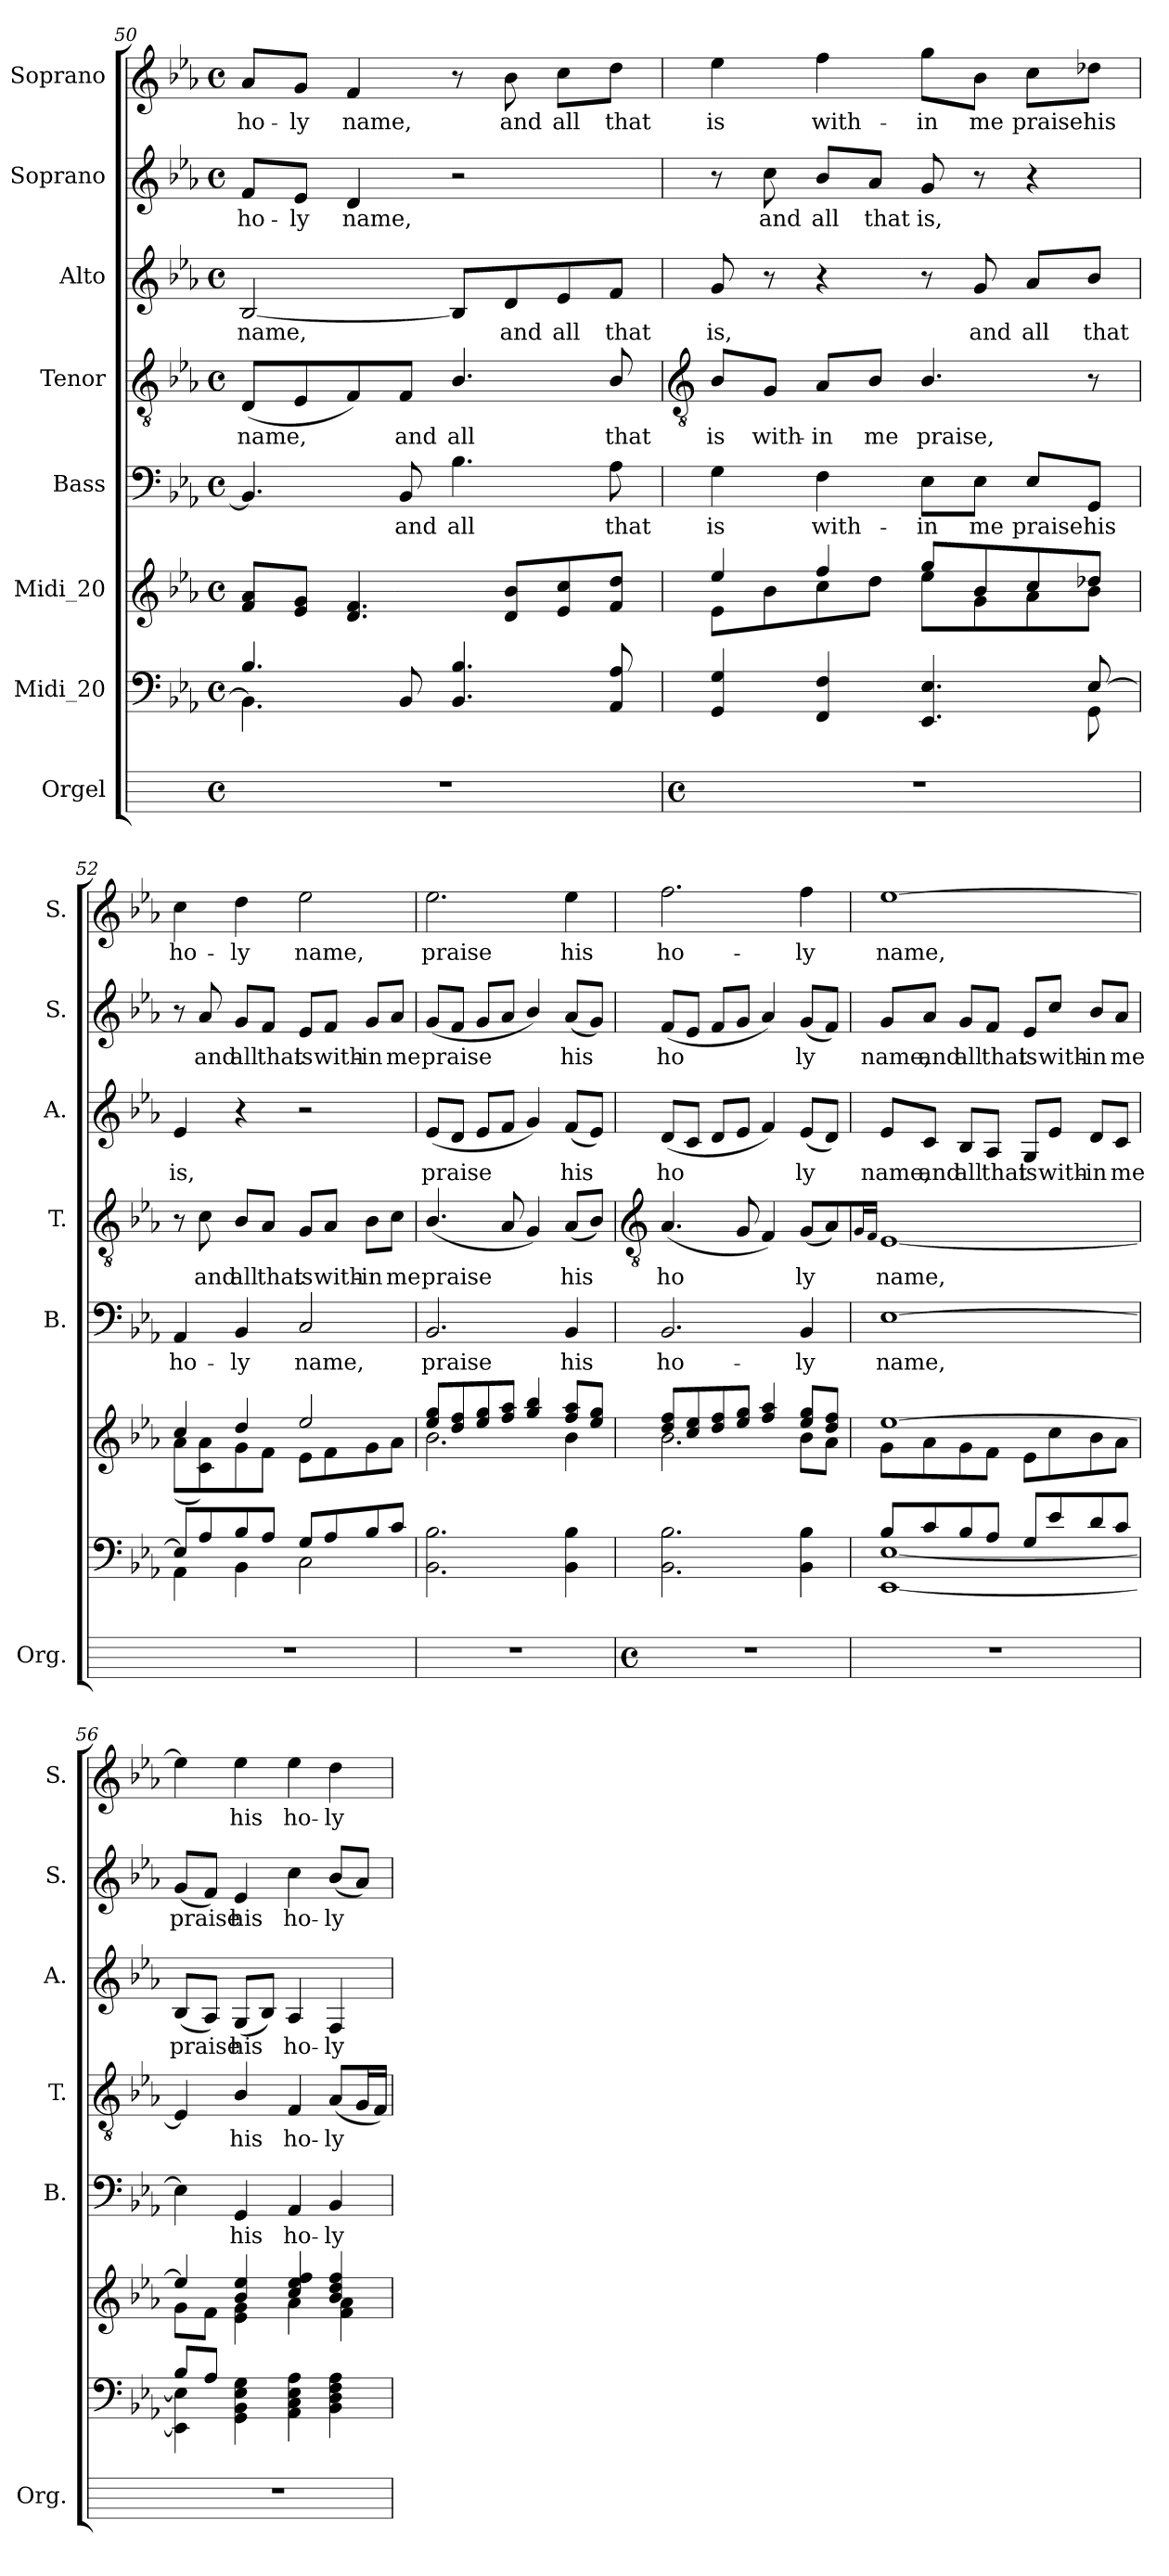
**kern	**kern	**kern	**kern	**text	**kern	**text	**kern	**text	**kern	**text	**kern	**text
*part8	*part7	*part6	*part5	*part5	*part4	*part4	*part3	*part3	*part2	*part2	*part1	*part1
*staff8	*staff7	*staff6	*staff5	*staff5	*staff4	*staff4	*staff3	*staff3	*staff2	*staff2	*staff1	*staff1
*I"Orgel	*I"Midi_20	*I"Midi_20	*I"Bass	*	*I"Tenor	*	*I"Alto	*	*I"Soprano	*	*I"Soprano	*
*I'Org.	*	*	*I'B.	*	*I'T.	*	*I'A.	*	*I'S.	*	*I'S.	*
*	*clefF4	*clefG2	*clefF4	*	*clefGv2	*	*clefG2	*	*clefG2	*	*clefG2	*
*	*k[b-e-a-]	*k[b-e-a-]	*k[b-e-a-]	*	*k[b-e-a-]	*	*k[b-e-a-]	*	*k[b-e-a-]	*	*k[b-e-a-]	*
*	*E-:	*E-:	*E-:	*	*E-:	*	*E-:	*	*E-:	*	*E-:	*
*M4/4	*M4/4	*M4/4	*M4/4	*	*M4/4	*	*M4/4	*	*M4/4	*	*M4/4	*
*met(c)	*met(c)	*met(c)	*met(c)	*	*met(c)	*	*met(c)	*	*met(c)	*	*met(c)	*
=50	=50	=50	=50	=50	=50	=50	=50	=50	=50	=50	=50	=50
*	*^	*^	*	*	*	*	*	*	*	*	*	*
!	!	!	!	!	!	!	!	!LO:LY:b	!	!LO:LY:b	!	!LO:LY:b	!	!LO:LY:b
1r	4.B-/	4.BB-\]	8f/ 8a-/L	1ryy	4.BB-]	.	(<8DL	name,	[2B-	name,	8fL	ho-	8a-L	ho-
!	!	!	!	!	!	!	!	!	!	!	!	!LO:LY:b	!	!LO:LY:b
.	.	.	8e-/ 8g/J	.	.	.	8E-	.	.	.	8e-J	-ly	8gJ	-ly
!	!	!	!	!	!	!	!	!	!	!	!	!LO:LY:b	!	!LO:LY:b
.	.	.	4.d/ 4.f/	.	.	.	8F)	.	.	.	4d	name,	4f	name,
!	!	!	!	!	!	!LO:LY:b	!	!LO:LY:b	!	!	!	!	!	!
.	8BB-/	2ryy	.	.	8BB-	and	8FJ	and	.	.	.	.	.	.
!	!	!	!	!	!	!LO:LY:b	!	!LO:LY:b	!	!	!	!	!	!
.	4.BB-/ 4.B-/	.	.	.	4.B-	all	4.B-/	all	8B-L]	.	2r	.	8r	.
!	!	!	!	!	!	!	!	!	!	!LO:LY:b	!	!	!	!LO:LY:b
.	.	.	8d/ 8b-/L	.	.	.	.	.	8d	and	.	.	8b-	and
!	!	!	!	!	!	!	!	!	!	!LO:LY:b	!	!	!	!LO:LY:b
.	.	.	8e-/ 8cc/	.	.	.	.	.	8e-	all	.	.	8ccL	all
!	!	!	!	!	!	!LO:LY:b	!	!LO:LY:b	!	!LO:LY:b	!	!	!	!LO:LY:b
.	8AA-/ 8A-/	8ryy	8f/ 8dd/J	.	8A-	that	8B-/	that	8fJ	that	.	.	8ddJ	that
!!LO:LB:g=z
=51	=51	=51	=51	=51	=51	=51	=51	=51	=51	=51	=51	=51	=51	=51
*	*	*	*	*	*	*	*clefGv2	*	*	*	*	*	*	*
*M4/4	*	*	*	*	*	*	*	*	*	*	*	*	*	*
*met(c)	*	*	*	*	*	*	*	*	*	*	*	*	*	*
!	!	!	!	!	!	!LO:LY:b	!	!LO:LY:b	!	!LO:LY:b	!	!	!	!LO:LY:b
1r	4GG/ 4G/	2..ryy	4ee-/	8e-\L	4G	is	8B-L	is	8g	is,	8r	.	4ee-	is
!	!	!	!	!	!	!	!	!LO:LY:b	!	!	!	!LO:LY:b	!	!
.	.	.	.	8b-\	.	.	8GJ	with-	8r	.	8cc	and	.	.
!	!	!	!	!	!	!LO:LY:b	!	!LO:LY:b	!	!	!	!LO:LY:b	!	!LO:LY:b
.	4FF/ 4F/	.	4ff/	8cc\	4F	with-	8A-L	-in	4r	.	8b-L	all	4ff	with-
!	!	!	!	!	!	!	!	!LO:LY:b	!	!	!	!LO:LY:b	!	!
.	.	.	.	8dd\J	.	.	8B-J	me	.	.	8a-J	that	.	.
!	!	!	!	!	!	!LO:LY:b	!	!LO:LY:b	!	!	!	!LO:LY:b	!	!LO:LY:b
.	4.EE-/ 4.E-/	.	8gg/L	8ee-\L	8E-L	-in	4.B-/	praise,	8r	.	8g	is,	8ggL	-in
!	!	!	!	!	!	!LO:LY:b	!	!	!	!LO:LY:b	!	!	!	!LO:LY:b
.	.	.	8b-/	8g\	8E-J	me	.	.	8g	and	8r	.	8b-J	me
!	!	!	!	!	!	!LO:LY:b	!	!	!	!LO:LY:b	!	!	!	!LO:LY:b
.	.	.	8cc/	8a-\	8E-L	praise	.	.	8a-L	all	4r	.	8ccL	praise
!	!	!	!	!	!	!LO:LY:b	!	!	!	!LO:LY:b	!	!	!	!LO:LY:b
.	[8E-/	8GG\	8dd-X/J	8b-\J	8GGJ	his	8r	.	8b-J	that	.	.	8dd-XJ	his
=52	=52	=52	=52	=52	=52	=52	=52	=52	=52	=52	=52	=52	=52	=52
!	!	!	!	!	!	!LO:LY:b	!	!	!	!LO:LY:b	!	!	!	!LO:LY:b
1r	8E-L]	4AA-\	4cc/	(<8a-L	4AA-	ho-	8r	.	4e-	is,	8r	.	4cc	ho-
!	!	!	!	!	!	!	!	!LO:LY:b	!	!	!	!LO:LY:b	!	!
.	8A-	.	.	8c 8a-)	.	.	8c	and	.	.	8a-	and	.	.
!	!	!	!	!	!	!LO:LY:b	!	!LO:LY:b	!	!	!	!LO:LY:b	!	!LO:LY:b
.	8B-	4BB-\	4dd/	8g	4BB-	-ly	8B-L	all	4r	.	8gL	all	4dd	-ly
!	!	!	!	!	!	!	!	!LO:LY:b	!	!	!	!LO:LY:b	!	!
.	8A-J	.	.	8fJ	.	.	8A-J	that	.	.	8fJ	that	.	.
!	!	!	!	!	!	!LO:LY:b	!	!LO:LY:b	!	!	!	!LO:LY:b	!	!LO:LY:b
.	8GL	2C\	2ee-/	8e-L	2C	name,	8GL	is	2r	.	8e-L	is	2ee-	name,
!	!	!	!	!	!	!	!	!LO:LY:b	!	!	!	!LO:LY:b	!	!
.	8A-	.	.	8f	.	.	8A-J	with-	.	.	8fJ	with-	.	.
!	!	!	!	!	!	!	!	!LO:LY:b	!	!	!	!LO:LY:b	!	!
.	8B-	.	.	8g	.	.	8B-L	-in	.	.	8gL	-in	.	.
!	!	!	!	!	!	!	!	!LO:LY:b	!	!	!	!LO:LY:b	!	!
.	8cJ	.	.	8a-J	.	.	8cJ	me	.	.	8a-J	me	.	.
=53	=53	=53	=53	=53	=53	=53	=53	=53	=53	=53	=53	=53	=53	=53
!	!	!	!	!	!	!LO:LY:b	!	!LO:LY:b	!	!LO:LY:b	!	!LO:LY:b	!	!LO:LY:b
1r	1ryy	2.BB-\ 2.B-\	8ee-/ 8gg/L	2.b-\	2.BB-	praise	(<4.B-/	praise	(<8e-L	praise	(<8gL	praise	2.ee-	praise
.	.	.	8dd/ 8ff/	.	.	.	.	.	8dJ	.	8fJ	.	.	.
.	.	.	8ee-/ 8gg/	.	.	.	.	.	8e-L	.	8gL	.	.	.
.	.	.	8ff/ 8aa-/J	.	.	.	8A-	.	8fJ	.	8a-J	.	.	.
.	.	.	4gg/ 4bb-/	.	.	.	4G)	.	4g)	.	4b-/)	.	.	.
!	!	!	!	!	!	!LO:LY:b	!	!LO:LY:b	!	!LO:LY:b	!	!LO:LY:b	!	!LO:LY:b
.	.	4BB-\ 4B-\	8ff/ 8aa-/L	4b-\	4BB-	his	(<8A-L	his	(<8fL	his	(<8a-L	his	4ee-	his
.	.	.	8ee-/ 8gg/J	.	.	.	8B-J)	.	8e-J)	.	8gJ)	.	.	.
!!LO:LB:g=z
=54	=54	=54	=54	=54	=54	=54	=54	=54	=54	=54	=54	=54	=54	=54
*	*	*	*	*	*	*	*clefGv2	*	*	*	*	*	*	*
*M4/4	*	*	*	*	*	*	*	*	*	*	*	*	*	*
*met(c)	*	*	*	*	*	*	*	*	*	*	*	*	*	*
!	!	!	!	!	!	!LO:LY:b	!	!LO:LY:b	!	!LO:LY:b	!	!LO:LY:b	!	!LO:LY:b
1r	1ryy	2.BB-\ 2.B-\	8dd/ 8ff/L	2.b-\	2.BB-	ho-	(<4.A-	ho	(<8dL	ho	(<8fL	ho	2.ff	ho-
.	.	.	8cc/ 8ee-/	.	.	.	.	.	8cJ	.	8e-J	.	.	.
.	.	.	8dd/ 8ff/	.	.	.	.	.	8dL	.	8fL	.	.	.
.	.	.	8ee-/ 8gg/J	.	.	.	8G	.	8e-J	.	8gJ	.	.	.
.	.	.	4ff/ 4aa-/	.	.	.	4F)	.	4f)	.	4a-)	.	.	.
!	!	!	!	!	!	!LO:LY:b	!	!LO:LY:b	!	!LO:LY:b	!	!LO:LY:b	!	!LO:LY:b
.	.	4BB-\ 4B-\	8ee-/ 8gg/L	8b-\L	4BB-	-ly	(<8GL	ly	(<8e-L	ly	(<8gL	ly	4ff	-ly
.	.	.	8dd/ 8ff/J	8a-\J	.	.	8A-)	.	8dJ)	.	8fJ)	.	.	.
=55	=55	=55	=55	=55	=55	=55	=55	=55	=55	=55	=55	=55	=55	=55
.	.	.	.	.	.	.	16qqGL	.	.	.	.	.	.	.
.	.	.	.	.	.	.	16qqFJJ	.	.	.	.	.	.	.
!	!	!	!	!	!	!LO:LY:b	!	!LO:LY:b	!	!LO:LY:b	!	!LO:LY:b	!	!LO:LY:b
1r	8B-L	[1EE-\ [1E-\	[1ee-/	8gL	[1E-	name,	[1E-	name,	8e-L	name,	8gL	name,	[1ee-	name,
!	!	!	!	!	!	!	!	!	!	!LO:LY:b	!	!LO:LY:b	!	!
.	8c	.	.	8a-	.	.	.	.	8cJ	and	8a-J	and	.	.
!	!	!	!	!	!	!	!	!	!	!LO:LY:b	!	!LO:LY:b	!	!
.	8B-	.	.	8g	.	.	.	.	8B-L	all	8gL	all	.	.
!	!	!	!	!	!	!	!	!	!	!LO:LY:b	!	!LO:LY:b	!	!
.	8A-J	.	.	8fJ	.	.	.	.	8A-J	that	8fJ	that	.	.
!	!	!	!	!	!	!	!	!	!	!LO:LY:b	!	!LO:LY:b	!	!
.	8GL	.	.	8e-L	.	.	.	.	8GL	is	8e-L	is	.	.
!	!	!	!	!	!	!	!	!	!	!LO:LY:b	!	!LO:LY:b	!	!
.	8e-	.	.	8cc	.	.	.	.	8e-J	with-	8ccJ	with-	.	.
!	!	!	!	!	!	!	!	!	!	!LO:LY:b	!	!LO:LY:b	!	!
.	8d	.	.	8b-	.	.	.	.	8dL	-in	8b-L	-in	.	.
!	!	!	!	!	!	!	!	!	!	!LO:LY:b	!	!LO:LY:b	!	!
.	8cJ	.	.	8a-J	.	.	.	.	8cJ	me	8a-J	me	.	.
=56	=56	=56	=56	=56	=56	=56	=56	=56	=56	=56	=56	=56	=56	=56
!	!	!	!	!	!	!	!	!	!	!LO:LY:b	!	!LO:LY:b	!	!
1r	8B-/L	4EE-\] 4E-\]	4ee-/]	8g\L	4E-]	.	4E-]	.	(<8B-L	praise	(<8gL	praise	4ee-]	.
.	8A-/J	.	.	8f\J	.	.	.	.	8A-J)	.	8fJ)	.	.	.
!	!	!	!	!	!	!LO:LY:b	!	!LO:LY:b	!	!LO:LY:b	!	!LO:LY:b	!	!LO:LY:b
.	2.ryy	4GG\ 4BB-\ 4E-\ 4G\	4b-/ 4ee-/	4e-\ 4g\	4GG	his	4B-/	his	(<8GL	his	4e-	his	4ee-	his
.	.	.	.	.	.	.	.	.	8B-J)	.	.	.	.	.
!	!	!	!	!	!	!LO:LY:b	!	!LO:LY:b	!	!LO:LY:b	!	!LO:LY:b	!	!LO:LY:b
.	.	4AA-\ 4C\ 4E-\ 4A-\	4cc/ 4ee-/ 4ff/	4a-\	4AA-	ho-	4F	ho-	4A-	ho-	4cc	ho-	4ee-	ho-
!	!	!	!	!	!	!LO:LY:b	!	!LO:LY:b	!	!LO:LY:b	!	!LO:LY:b	!	!LO:LY:b
.	.	4BB-\ 4D\ 4F\ 4A-\	4b-/ 4dd/ 4ff/	4f\ 4a-\	4BB-	-ly	(<8A-L	-ly	4F	-ly	(<8b-L	-ly	4dd	-ly
.	.	.	.	.	.	.	16GL	.	.	.	8a-J)	.	.	.
.	.	.	.	.	.	.	16FJJ)	.	.	.	.	.	.	.
*	*v	*v	*	*	*	*	*	*	*	*	*	*	*	*
*	*	*v	*v	*	*	*	*	*	*	*	*	*	*
=	=	=	=	=	=	=	=	=	=	=	=	=
*-	*-	*-	*-	*-	*-	*-	*-	*-	*-	*-	*-	*-
